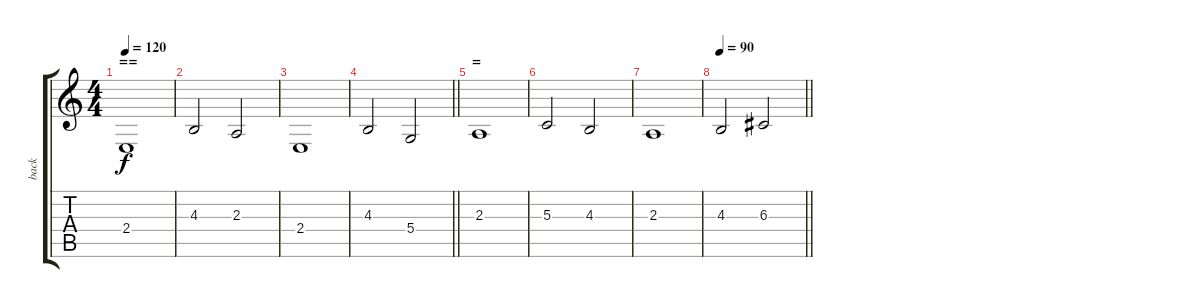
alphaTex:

\track ("back" "back") {instrument pad1newage}
\staff {score tabs}
\tuning (E4 B3 G3 D3 A2 E2) {hide}
\ts (4 4)
\section ("" "==")
\tempo 120
\clef g2
\ks c
2.4.1{dy f} |
4.3.2 2.3.2 |
2.4.1 |
\barLineRight lightlight
4.3.2 5.4.2 |
\section ("" "=")
2.3.1 |
5.3.2 4.3.2 |
2.3.1 |
\tempo 90
\barLineRight lightlight
4.3.2 6.3.2
